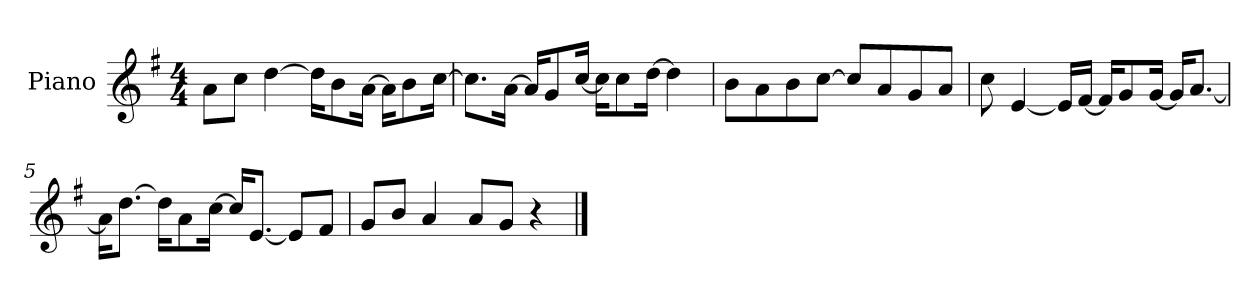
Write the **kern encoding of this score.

**kern
*part1
*staff1
*I"Piano
*I'P-no
*clefG2
*k[f#]
*M4/4
*MM90
=1
8a\L
8cc\J
[4dd\
16dd\KL]
8b\
[16a\Jk
16a\KL]
8b\
[16cc\Jk
=2
8.cc\L]
[16a\Jk
16a/KL]
8g/
[16cc/Jk
16cc\KL]
8cc\
[16dd\Jk
4dd\]
=3
8b\L
8a\
8b\
[8cc\J
8cc/L]
8a/
8g/
8a/J
=4
8cc\
[4e/
16e/LL]
[16f#/JJ
16f#/KL]
8g/
[16g/Jk
16g/KL]
[8.a/J
!!LO:LB:g=z
=5
16a\KL]
[8.dd\J
16dd\KL]
8a\
[16cc\Jk
16cc/KL]
[8.e/J
8e/L]
8f#/J
=6
8g/L
8b/J
4a/
8a/L
8g/J
4r
==
*-
